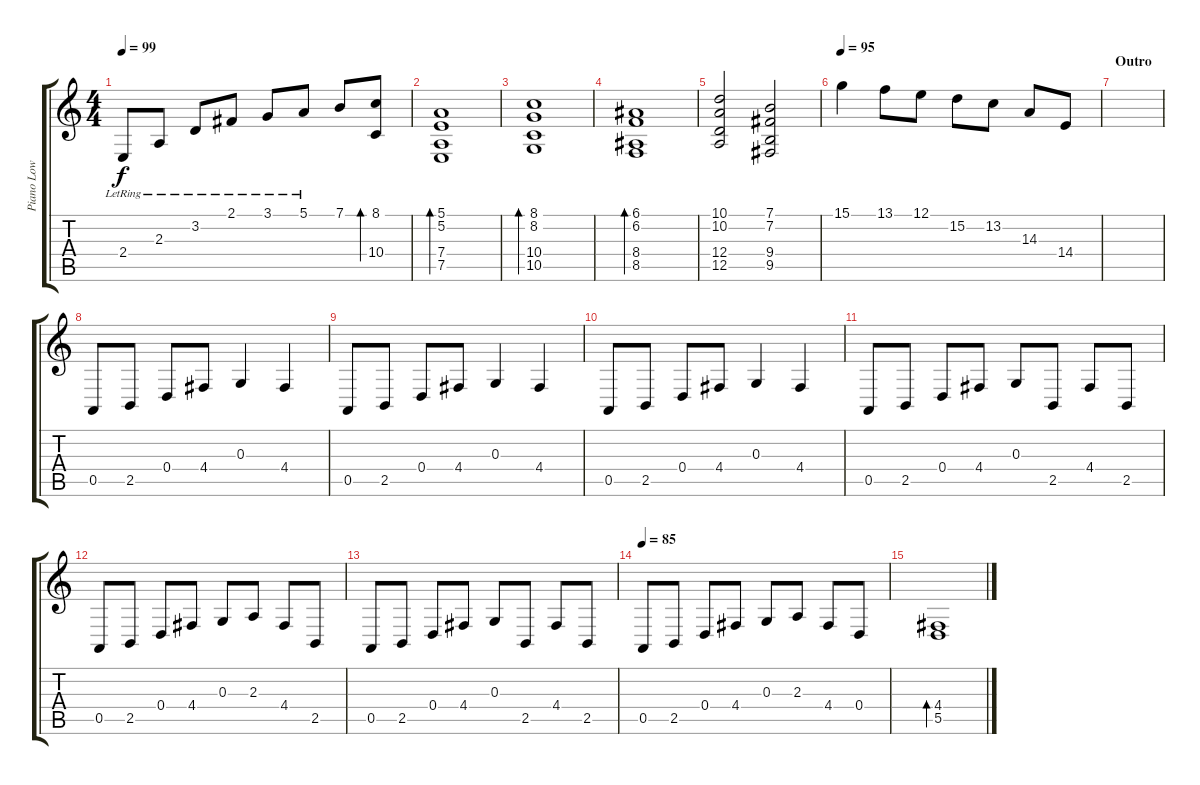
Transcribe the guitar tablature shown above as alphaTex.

\track ("Piano Low" "Piano Low") {instrument brightacousticpiano}
\staff {score tabs}
\tuning (E4 B3 G3 D3 A2 E2) {hide}
\ts (4 4)
\tempo 99
\clef g2
\ks c
2.4{lr}.8{dy f} 2.3{lr}.8 3.2{lr}.8 2.1{lr}.8 3.1{lr}.8 5.1{lr}.8 7.1.8 (8.1 10.4).8{bd 120} |
(5.1 5.2 7.4 7.5).1{bd 480} |
(8.1 8.2 10.4 10.5).1{bd 480} |
(6.1 6.2 8.4 8.5).1{bd 480} |
(10.1 10.2 12.4 12.5).2 (7.1 7.2 9.4 9.5).2 |
\tempo 95
15.1.4 13.1.8 12.1.8 15.2.8 13.2.8 14.3.8 14.4.8 |
\section ("" "Outro")
|
0.5.8{volume 10} 2.5.8 0.4.8 4.4.8 0.3.4 4.4.4 |
0.5.8 2.5.8 0.4.8 4.4.8 0.3.4 4.4.4 |
0.5.8 2.5.8 0.4.8 4.4.8 0.3.4 4.4.4 |
0.5.8 2.5.8 0.4.8 4.4.8 0.3.8 2.5.8 4.4.8 2.5.8 |
0.5.8 2.5.8 0.4.8 4.4.8 0.3.8 2.3.8 4.4.8 2.5.8 |
0.5.8 2.5.8 0.4.8 4.4.8 0.3.8 2.5.8 4.4.8 2.5.8 |
\tempo 85
0.5.8 2.5.8 0.4.8 4.4.8 0.3.8 2.3.8 4.4.8 0.4.8 |
(4.4 5.5).1{bd 60}
